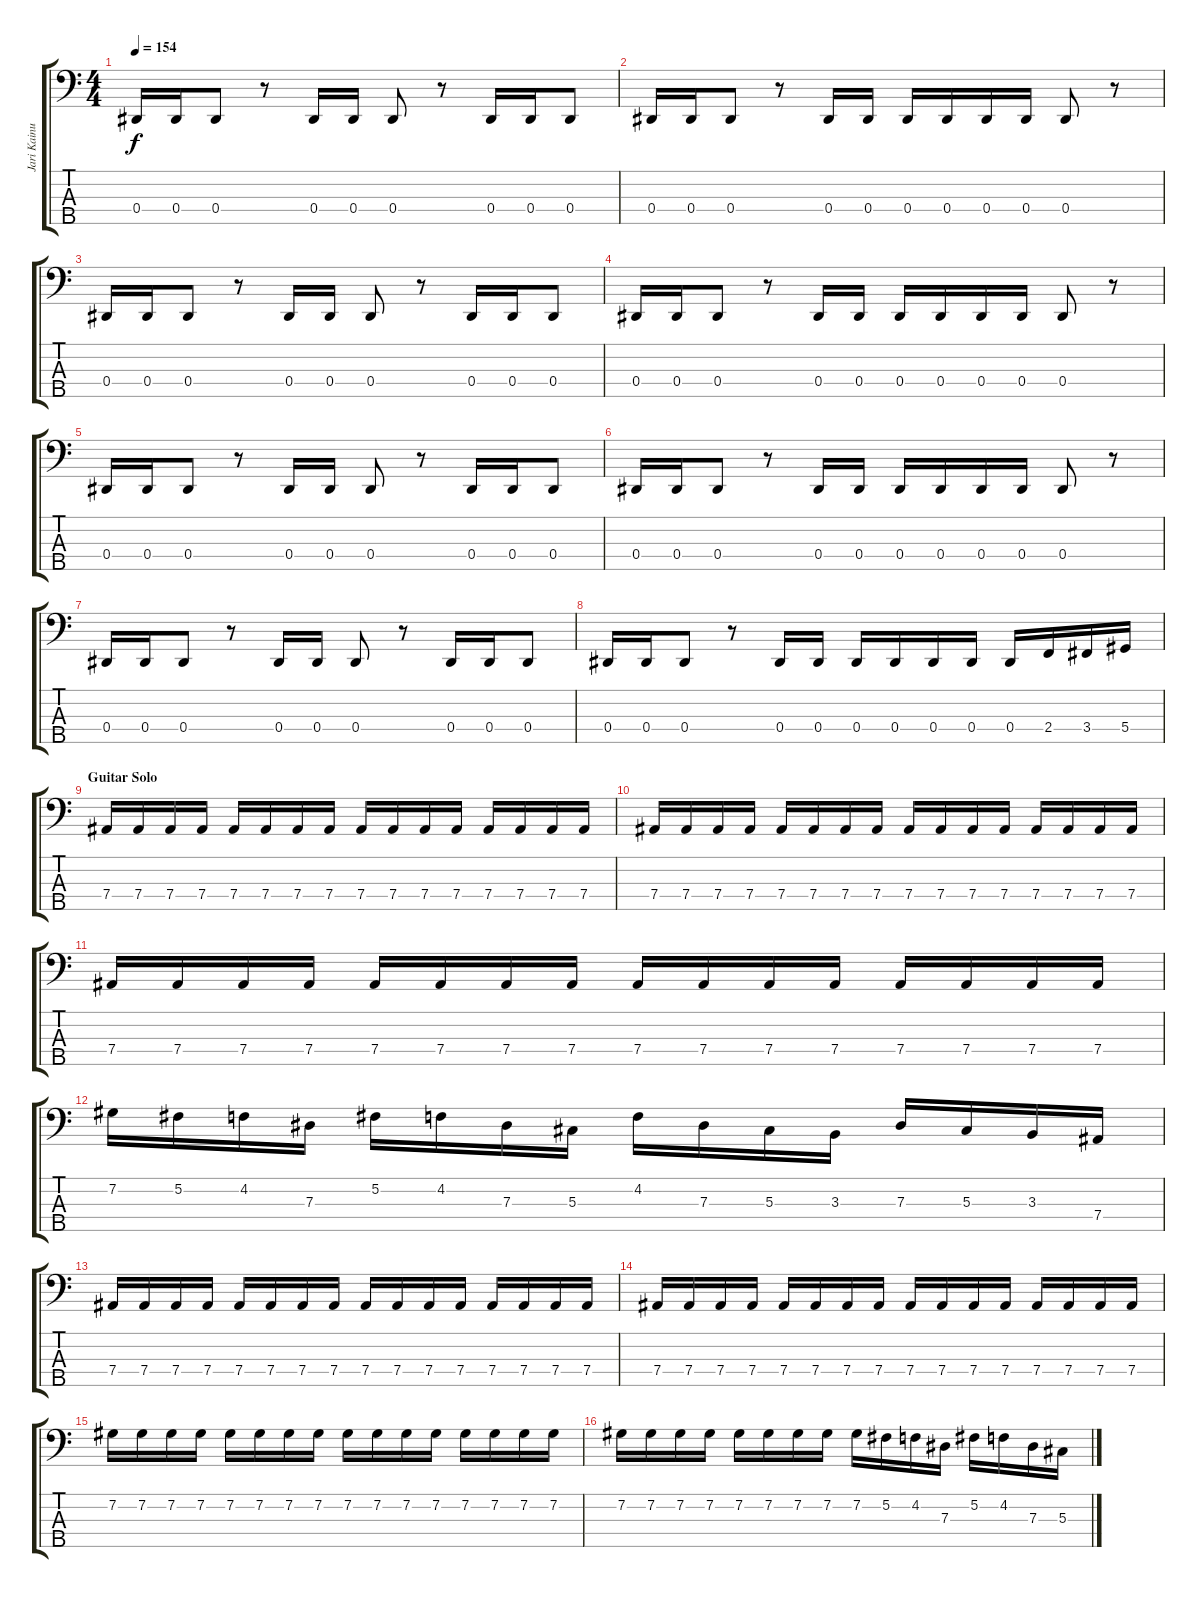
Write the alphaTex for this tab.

\track ("Jari Kainulainen - Bass" "Jari Kainu") {instrument electricbassfinger}
\staff {score tabs}
\tuning (Gb2 Db2 Ab1 Eb1 Bb0) {hide}
\ts (4 4)
\tempo 154
\clef f4
\ks c
0.4.16{dy f} 0.4.16 0.4.8 r.8 0.4.16 0.4.16 0.4.8 r.8 0.4.16 0.4.16 0.4.8 |
0.4.16 0.4.16 0.4.8 r.8 0.4.16 0.4.16 0.4.16 0.4.16 0.4.16 0.4.16 0.4.8 r.8 |
0.4.16 0.4.16 0.4.8 r.8 0.4.16 0.4.16 0.4.8 r.8 0.4.16 0.4.16 0.4.8 |
0.4.16 0.4.16 0.4.8 r.8 0.4.16 0.4.16 0.4.16 0.4.16 0.4.16 0.4.16 0.4.8 r.8 |
0.4.16 0.4.16 0.4.8 r.8 0.4.16 0.4.16 0.4.8 r.8 0.4.16 0.4.16 0.4.8 |
0.4.16 0.4.16 0.4.8 r.8 0.4.16 0.4.16 0.4.16 0.4.16 0.4.16 0.4.16 0.4.8 r.8 |
0.4.16 0.4.16 0.4.8 r.8 0.4.16 0.4.16 0.4.8 r.8 0.4.16 0.4.16 0.4.8 |
0.4.16 0.4.16 0.4.8 r.8 0.4.16 0.4.16 0.4.16 0.4.16 0.4.16 0.4.16 0.4.16 2.4.16 3.4.16 5.4.16 |
\section ("" "Guitar Solo")
7.4.16 7.4.16 7.4.16 7.4.16 7.4.16 7.4.16 7.4.16 7.4.16 7.4.16 7.4.16 7.4.16 7.4.16 7.4.16 7.4.16 7.4.16 7.4.16 |
7.4.16 7.4.16 7.4.16 7.4.16 7.4.16 7.4.16 7.4.16 7.4.16 7.4.16 7.4.16 7.4.16 7.4.16 7.4.16 7.4.16 7.4.16 7.4.16 |
7.4.16 7.4.16 7.4.16 7.4.16 7.4.16 7.4.16 7.4.16 7.4.16 7.4.16 7.4.16 7.4.16 7.4.16 7.4.16 7.4.16 7.4.16 7.4.16 |
7.2.16 5.2.16 4.2.16 7.3.16 5.2.16 4.2.16 7.3.16 5.3.16 4.2.16 7.3.16 5.3.16 3.3.16 7.3.16 5.3.16 3.3.16 7.4.16 |
7.4.16 7.4.16 7.4.16 7.4.16 7.4.16 7.4.16 7.4.16 7.4.16 7.4.16 7.4.16 7.4.16 7.4.16 7.4.16 7.4.16 7.4.16 7.4.16 |
7.4.16 7.4.16 7.4.16 7.4.16 7.4.16 7.4.16 7.4.16 7.4.16 7.4.16 7.4.16 7.4.16 7.4.16 7.4.16 7.4.16 7.4.16 7.4.16 |
7.2.16 7.2.16 7.2.16 7.2.16 7.2.16 7.2.16 7.2.16 7.2.16 7.2.16 7.2.16 7.2.16 7.2.16 7.2.16 7.2.16 7.2.16 7.2.16 |
7.2.16 7.2.16 7.2.16 7.2.16 7.2.16 7.2.16 7.2.16 7.2.16 7.2.16 5.2.16 4.2.16 7.3.16 5.2.16 4.2.16 7.3.16 5.3.16
